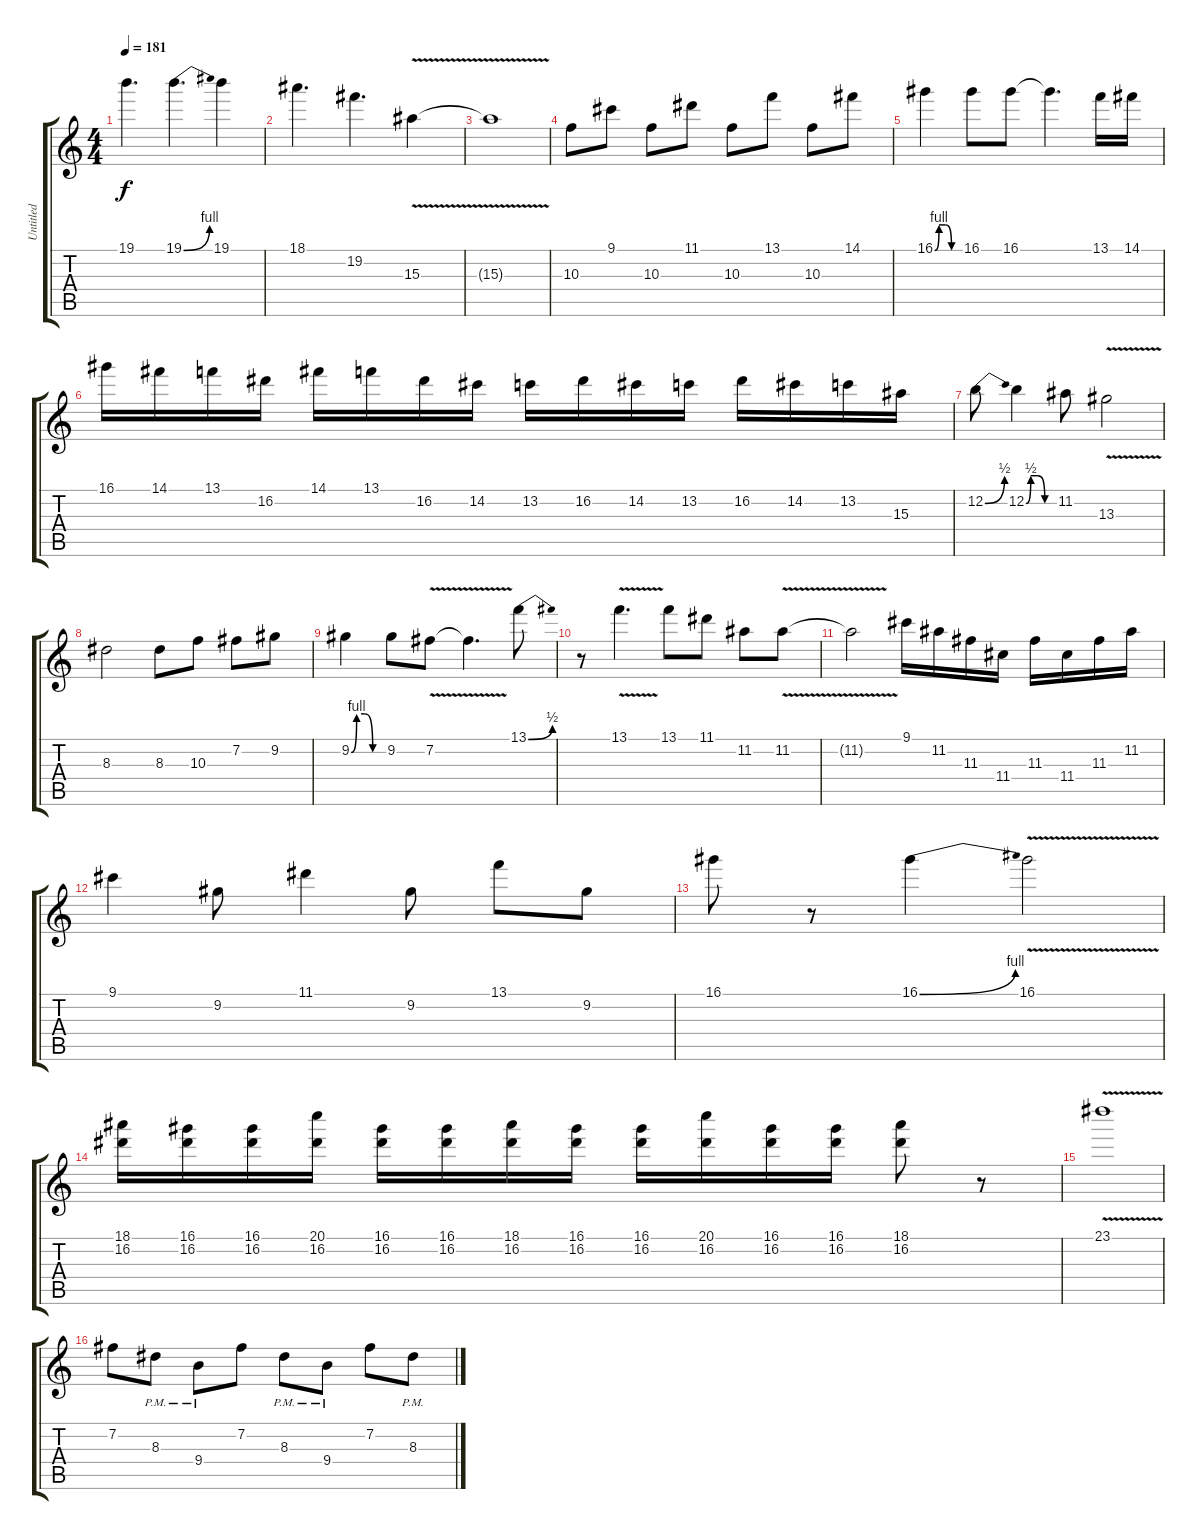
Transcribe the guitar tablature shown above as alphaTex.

\track ("Untitled" "Untitled") {instrument distortionguitar}
\staff {score tabs}
\tuning (E4 B3 G3 D3 A2 E2) {hide}
\ts (4 4)
\tempo 181
\clef g2
\ks c
19.1.4{d dy f} 19.1{be (bend 0 0 60 4)}.4{d} 19.1.4 |
18.1.4{d} 19.2.4{d} 15.3{v}.4 |
15.3{v t}.1 |
10.3.8 9.1.8 10.3.8 11.1.8 10.3.8 13.1.8 10.3.8 14.1.8 |
16.1{be (custom 0 0 10 4 25 4 40 0 60 0)}.4 16.1.8 16.1.8 16.1{t}.4{d} 13.1.16 14.1.16 |
16.1.16 14.1.16 13.1.16 16.2.16 14.1.16 13.1.16 16.2.16 14.2.16 13.2.16 16.2.16 14.2.16 13.2.16 16.2.16 14.2.16 13.2.16 15.3.16 |
12.2{be (bend 0 0 60 2)}.8 12.2{be (custom 0 0 10 2 25 2 40 0 60 0)}.4 11.2.8 13.3{v}.2 |
8.3.2 8.3.8 10.3.8 7.2.8 9.2.8 |
9.2{be (custom 0 0 10 4 25 4 40 0 60 0)}.4 9.2.8 7.2{v}.8 7.2{v t}.4{d} 13.1{be (bend 0 0 60 2)}.8 |
r.8 13.1{v}.4{d} 13.1.8 11.1.8 11.2.8 11.2{v}.8 |
11.2{v t}.2 9.1.16 11.2.16 11.3.16 11.4.16 11.3.16 11.4.16 11.3.16 11.2.16 |
9.1.4 9.2.8 11.1.4 9.2.8 13.1.8 9.2.8 |
16.1.8 r.8 16.1{be (bend 0 0 60 4)}.4 16.1{v}.2 |
(18.1 16.2).16 (16.1 16.2).16 (16.1 16.2).16 (20.1 16.2).16 (16.1 16.2).16 (16.1 16.2).16 (18.1 16.2).16 (16.1 16.2).16 (16.1 16.2).16 (20.1 16.2).16 (16.1 16.2).16 (16.1 16.2).16 (18.1 16.2).8 r.8 |
23.1{v}.1 |
7.2.8 8.3{pm}.8 9.4{pm}.8 7.2.8 8.3{pm}.8 9.4{pm}.8 7.2.8 8.3{pm}.8
